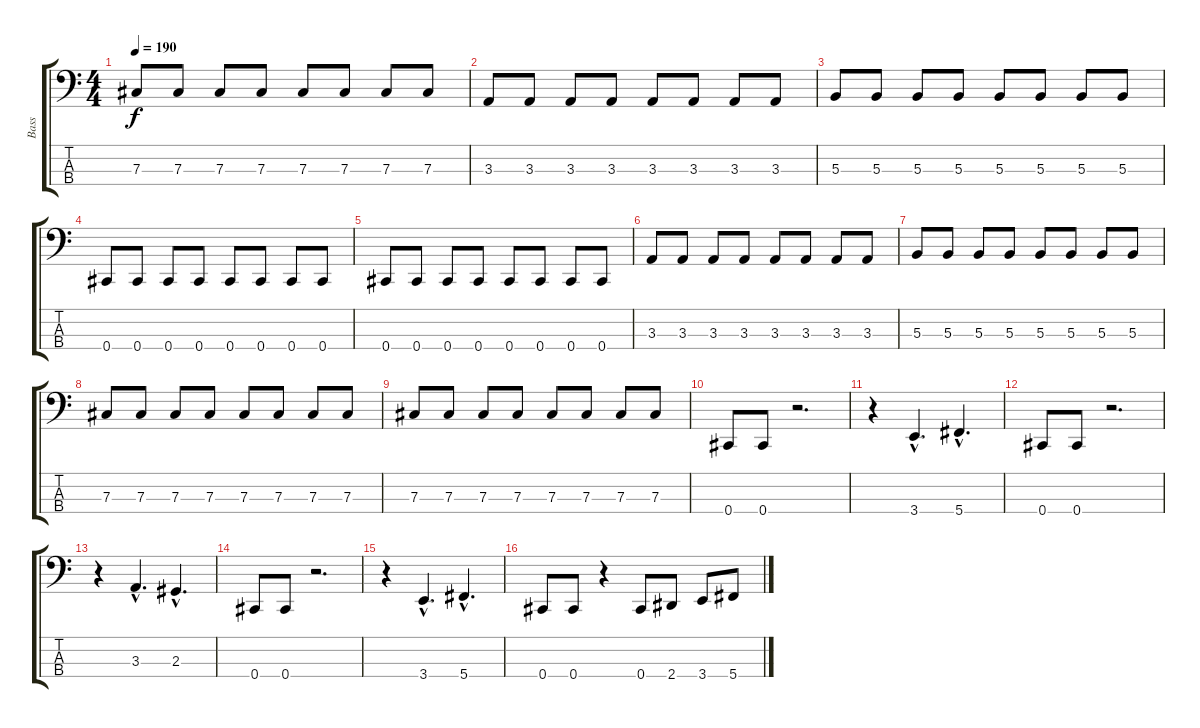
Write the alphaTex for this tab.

\track ("Bass" "Bass") {instrument electricbassfinger}
\staff {score tabs}
\tuning (E2 B1 Gb1 Db1) {hide}
\ts (4 4)
\tempo 190
\clef f4
\ks c
7.3.8{dy f} 7.3.8 7.3.8 7.3.8 7.3.8 7.3.8 7.3.8 7.3.8 |
3.3.8 3.3.8 3.3.8 3.3.8 3.3.8 3.3.8 3.3.8 3.3.8 |
5.3.8 5.3.8 5.3.8 5.3.8 5.3.8 5.3.8 5.3.8 5.3.8 |
0.4.8 0.4.8 0.4.8 0.4.8 0.4.8 0.4.8 0.4.8 0.4.8 |
0.4.8 0.4.8 0.4.8 0.4.8 0.4.8 0.4.8 0.4.8 0.4.8 |
3.3.8 3.3.8 3.3.8 3.3.8 3.3.8 3.3.8 3.3.8 3.3.8 |
5.3.8 5.3.8 5.3.8 5.3.8 5.3.8 5.3.8 5.3.8 5.3.8 |
7.3.8 7.3.8 7.3.8 7.3.8 7.3.8 7.3.8 7.3.8 7.3.8 |
7.3.8 7.3.8 7.3.8 7.3.8 7.3.8 7.3.8 7.3.8 7.3.8 |
0.4.8 0.4.8 r.2{d} |
r.4 3.4{hac}.4{d} 5.4{hac}.4{d} |
0.4.8 0.4.8 r.2{d} |
r.4 3.3{hac}.4{d} 2.3{hac}.4{d} |
0.4.8 0.4.8 r.2{d} |
r.4 3.4{hac}.4{d} 5.4{hac}.4{d} |
0.4.8 0.4.8 r.4 0.4.8 2.4.8 3.4.8 5.4.8
